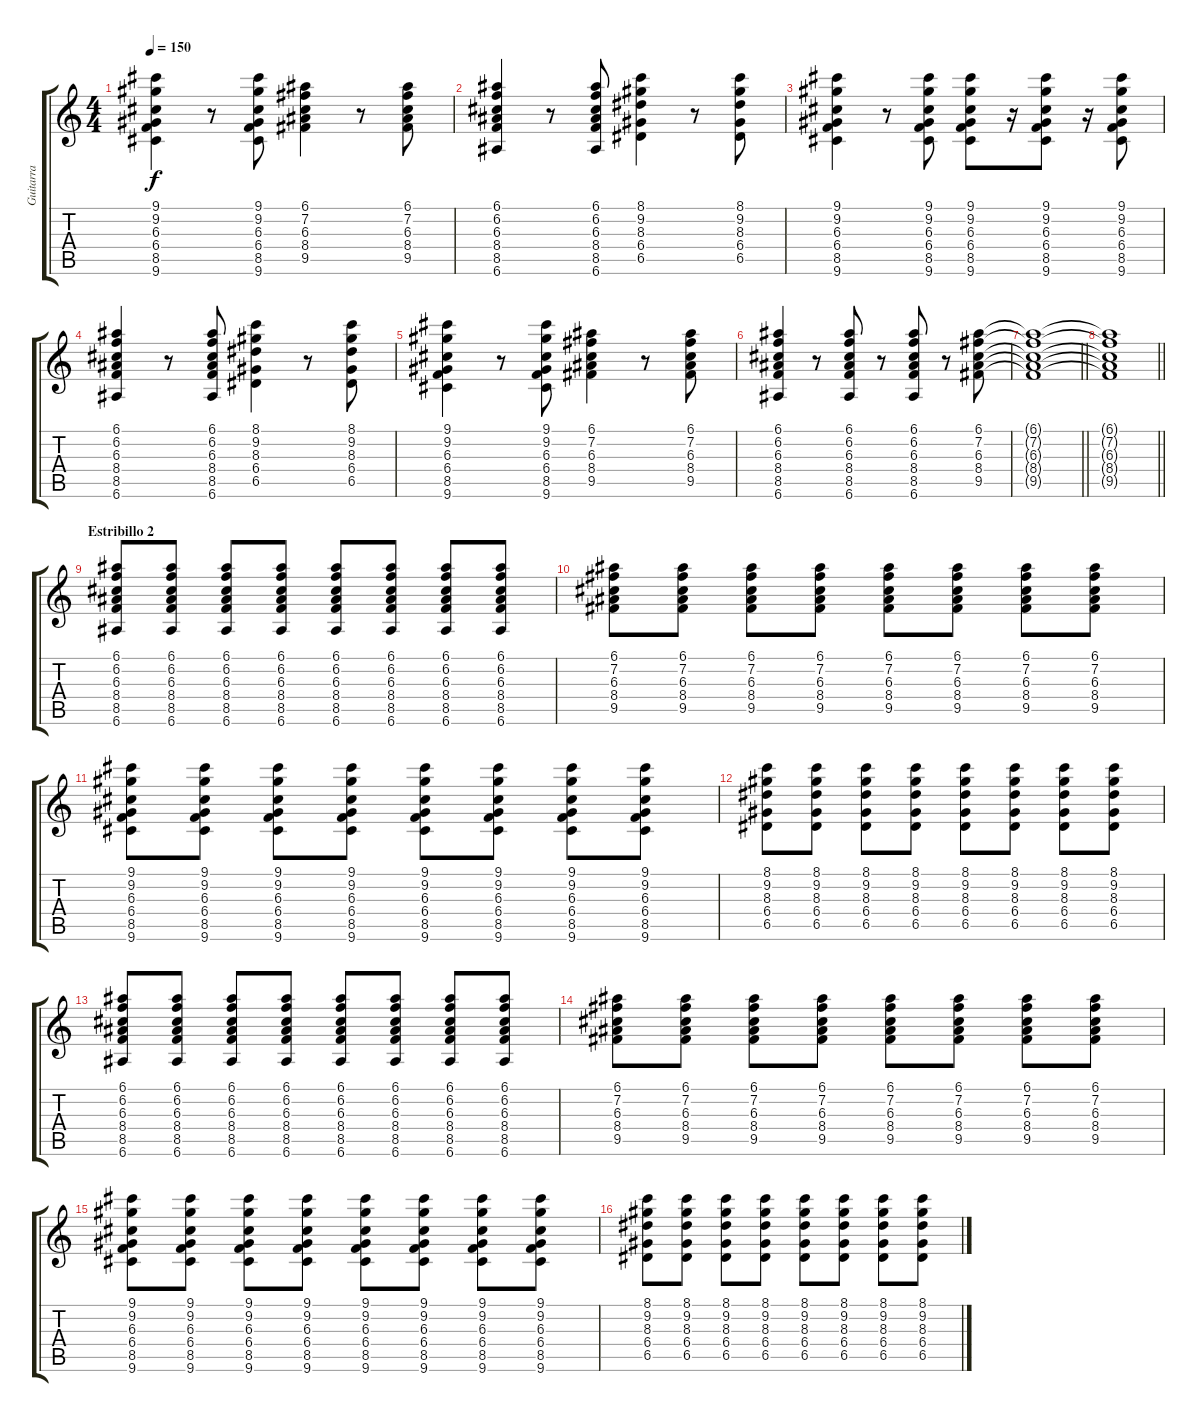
\track ("Guitarra" "Guitarra") {instrument electricguitarclean}
\staff {score tabs}
\tuning (E4 B3 G3 D3 A2 E2) {hide}
\ts (4 4)
\tempo 150
\clef g2
\ks c
(9.1 9.2 6.3 6.4 8.5 9.6).4{dy f} r.8 (9.1 9.2 6.3 6.4 8.5 9.6).8 (6.1 7.2 6.3 8.4 9.5).4 r.8 (6.1 7.2 6.3 8.4 9.5).8 |
(6.1 6.2 6.3 8.4 8.5 6.6).4 r.8 (6.1 6.2 6.3 8.4 8.5 6.6).8 (8.1 9.2 8.3 6.4 6.5).4 r.8 (8.1 9.2 8.3 6.4 6.5).8 |
(9.1 9.2 6.3 6.4 8.5 9.6).4 r.8 (9.1 9.2 6.3 6.4 8.5 9.6).8 (9.1 9.2 6.3 6.4 8.5 9.6).8 r.16 (9.1 9.2 6.3 6.4 8.5 9.6).8 r.16 (9.1 9.2 6.3 6.4 8.5 9.6).8 |
(6.1 6.2 6.3 8.4 8.5 6.6).4 r.8 (6.1 6.2 6.3 8.4 8.5 6.6).8 (8.1 9.2 8.3 6.4 6.5).4 r.8 (8.1 9.2 8.3 6.4 6.5).8 |
(9.1 9.2 6.3 6.4 8.5 9.6).4 r.8 (9.1 9.2 6.3 6.4 8.5 9.6).8 (6.1 7.2 6.3 8.4 9.5).4 r.8 (6.1 7.2 6.3 8.4 9.5).8 |
(6.1 6.2 6.3 8.4 8.5 6.6).4 r.8 (6.1 6.2 6.3 8.4 8.5 6.6).8 r.8 (6.1 6.2 6.3 8.4 8.5 6.6).8 r.8 (6.1 7.2 6.3 8.4 9.5).8 |
\barLineRight lightlight
(6.1{t} 7.2{t} 6.3{t} 8.4{t} 9.5{t}).1 |
\barLineRight lightlight
(6.1{t} 7.2{t} 6.3{t} 8.4{t} 9.5{t}).1 |
\section ("" "Estribillo 2")
(6.1 6.2 6.3 8.4 8.5 6.6).8 (6.1 6.2 6.3 8.4 8.5 6.6).8 (6.1 6.2 6.3 8.4 8.5 6.6).8 (6.1 6.2 6.3 8.4 8.5 6.6).8 (6.1 6.2 6.3 8.4 8.5 6.6).8 (6.1 6.2 6.3 8.4 8.5 6.6).8 (6.1 6.2 6.3 8.4 8.5 6.6).8 (6.1 6.2 6.3 8.4 8.5 6.6).8 |
(6.1 7.2 6.3 8.4 9.5).8 (6.1 7.2 6.3 8.4 9.5).8 (6.1 7.2 6.3 8.4 9.5).8 (6.1 7.2 6.3 8.4 9.5).8 (6.1 7.2 6.3 8.4 9.5).8 (6.1 7.2 6.3 8.4 9.5).8 (6.1 7.2 6.3 8.4 9.5).8 (6.1 7.2 6.3 8.4 9.5).8 |
(9.1 9.2 6.3 6.4 8.5 9.6).8 (9.1 9.2 6.3 6.4 8.5 9.6).8 (9.1 9.2 6.3 6.4 8.5 9.6).8 (9.1 9.2 6.3 6.4 8.5 9.6).8 (9.1 9.2 6.3 6.4 8.5 9.6).8 (9.1 9.2 6.3 6.4 8.5 9.6).8 (9.1 9.2 6.3 6.4 8.5 9.6).8 (9.1 9.2 6.3 6.4 8.5 9.6).8 |
(8.1 9.2 8.3 6.4 6.5).8 (8.1 9.2 8.3 6.4 6.5).8 (8.1 9.2 8.3 6.4 6.5).8 (8.1 9.2 8.3 6.4 6.5).8 (8.1 9.2 8.3 6.4 6.5).8 (8.1 9.2 8.3 6.4 6.5).8 (8.1 9.2 8.3 6.4 6.5).8 (8.1 9.2 8.3 6.4 6.5).8 |
(6.1 6.2 6.3 8.4 8.5 6.6).8 (6.1 6.2 6.3 8.4 8.5 6.6).8 (6.1 6.2 6.3 8.4 8.5 6.6).8 (6.1 6.2 6.3 8.4 8.5 6.6).8 (6.1 6.2 6.3 8.4 8.5 6.6).8 (6.1 6.2 6.3 8.4 8.5 6.6).8 (6.1 6.2 6.3 8.4 8.5 6.6).8 (6.1 6.2 6.3 8.4 8.5 6.6).8 |
(6.1 7.2 6.3 8.4 9.5).8 (6.1 7.2 6.3 8.4 9.5).8 (6.1 7.2 6.3 8.4 9.5).8 (6.1 7.2 6.3 8.4 9.5).8 (6.1 7.2 6.3 8.4 9.5).8 (6.1 7.2 6.3 8.4 9.5).8 (6.1 7.2 6.3 8.4 9.5).8 (6.1 7.2 6.3 8.4 9.5).8 |
(9.1 9.2 6.3 6.4 8.5 9.6).8 (9.1 9.2 6.3 6.4 8.5 9.6).8 (9.1 9.2 6.3 6.4 8.5 9.6).8 (9.1 9.2 6.3 6.4 8.5 9.6).8 (9.1 9.2 6.3 6.4 8.5 9.6).8 (9.1 9.2 6.3 6.4 8.5 9.6).8 (9.1 9.2 6.3 6.4 8.5 9.6).8 (9.1 9.2 6.3 6.4 8.5 9.6).8 |
(8.1 9.2 8.3 6.4 6.5).8 (8.1 9.2 8.3 6.4 6.5).8 (8.1 9.2 8.3 6.4 6.5).8 (8.1 9.2 8.3 6.4 6.5).8 (8.1 9.2 8.3 6.4 6.5).8 (8.1 9.2 8.3 6.4 6.5).8 (8.1 9.2 8.3 6.4 6.5).8 (8.1 9.2 8.3 6.4 6.5).8
